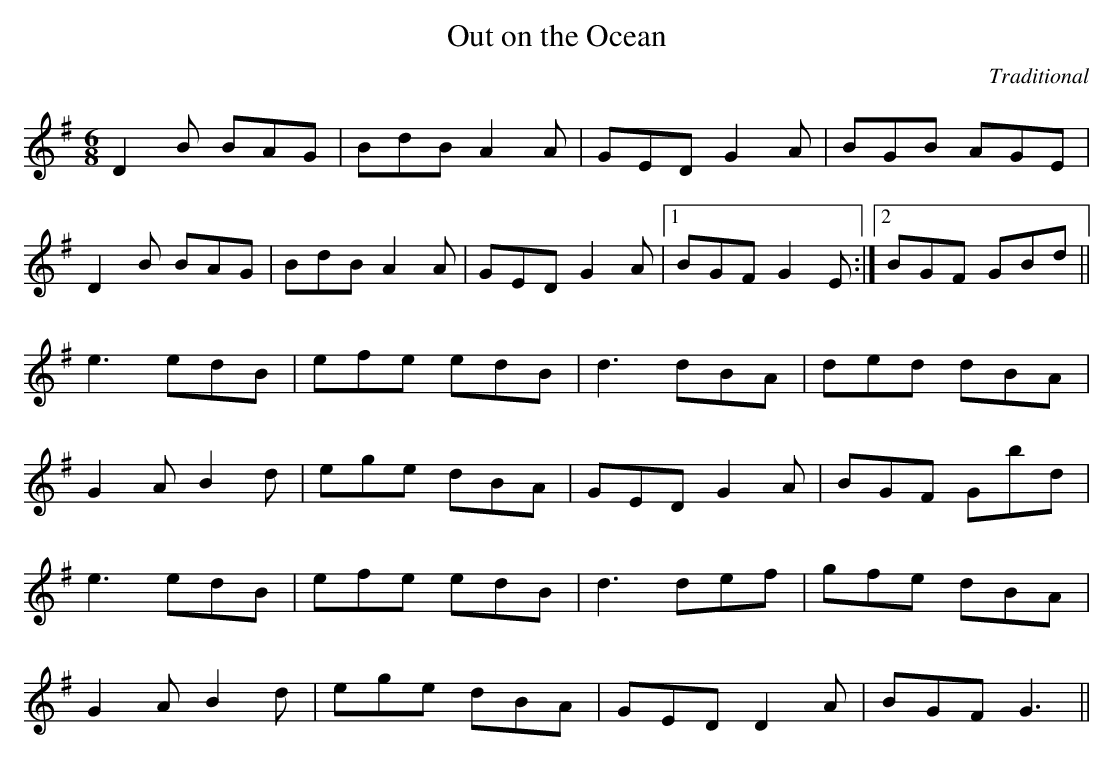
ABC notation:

X:1
T: Out on the Ocean
C: Traditional
M: 6/8
L: 1/8
K: G
D2B BAG|BdB A2A|GED G2A|BGB AGE|
D2B BAG|BdB A2A|GED G2A|[1BGF G2E:|[2BGF GBd||
e3 edB|efe edB|d3 dBA|ded dBA|
G2A B2d|ege dBA|GED G2A|BGF Gbd|
e3 edB|efe edB|d3 def|gfe dBA|
G2A B2d|ege dBA|GED D2A|BGF G3||
